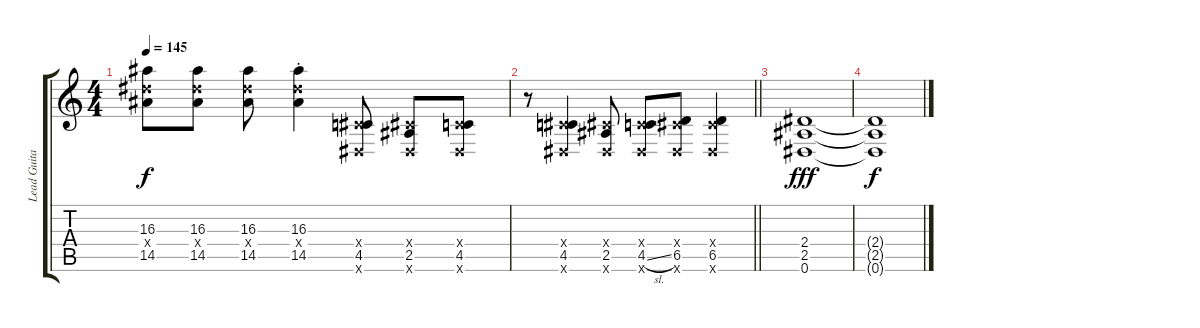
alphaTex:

\track ("Lead Guitar (Armo)" "Lead Guita") {instrument distortionguitar}
\staff {score tabs}
\tuning (Eb4 Bb3 Gb3 Db3 Ab2 Eb2) {hide}
\ts (4 4)
\tempo 145
\clef g2
\ks c
(16.3 14.4{x} 14.5).8{dy f} (16.3 14.4{x} 14.5).8 (16.3 14.4{x} 14.5).8 (16.3{st} 14.4{x} 14.5{st}).4 (0.4{x} 4.5 0.6{x}).8 (0.4{x} 2.5 0.6{x}).8 (0.4{x} 4.5 0.6{x}).8 |
\barLineRight lightlight
r.8 (0.4{x} 4.5 0.6{x}).4 (0.4{x} 2.5 0.6{x}).8 (0.4{x} 4.5{sl} 0.6{x}).8 (0.4{x} 6.5 0.6{x}).8 (0.4{x} 6.5 0.6{x}).4 |
(2.4 2.5 0.6).1{dy fff} |
(2.4{t} 2.5{t} 0.6{t}).1{dy f}
